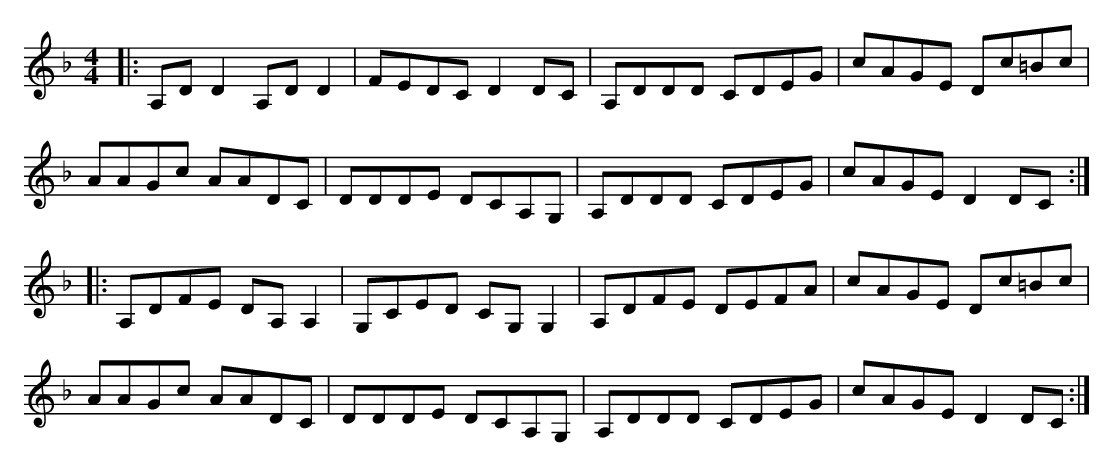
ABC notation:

X:1
M:4/4
K:Dmin
|:A,DD2 A,DD2|FEDC D2DC|A,DDD CDEG|cAGE Dc=Bc|
AAGc AADC|DDDE DCA,G,|A,DDD CDEG|cAGE D2DC:|
|:A,DFE DA,A,2|G,CED CG,G,2|A,DFE DEFA|cAGE Dc=Bc|
AAGc AADC|DDDE DCA,G,|A,DDD CDEG|cAGE D2DC:|
